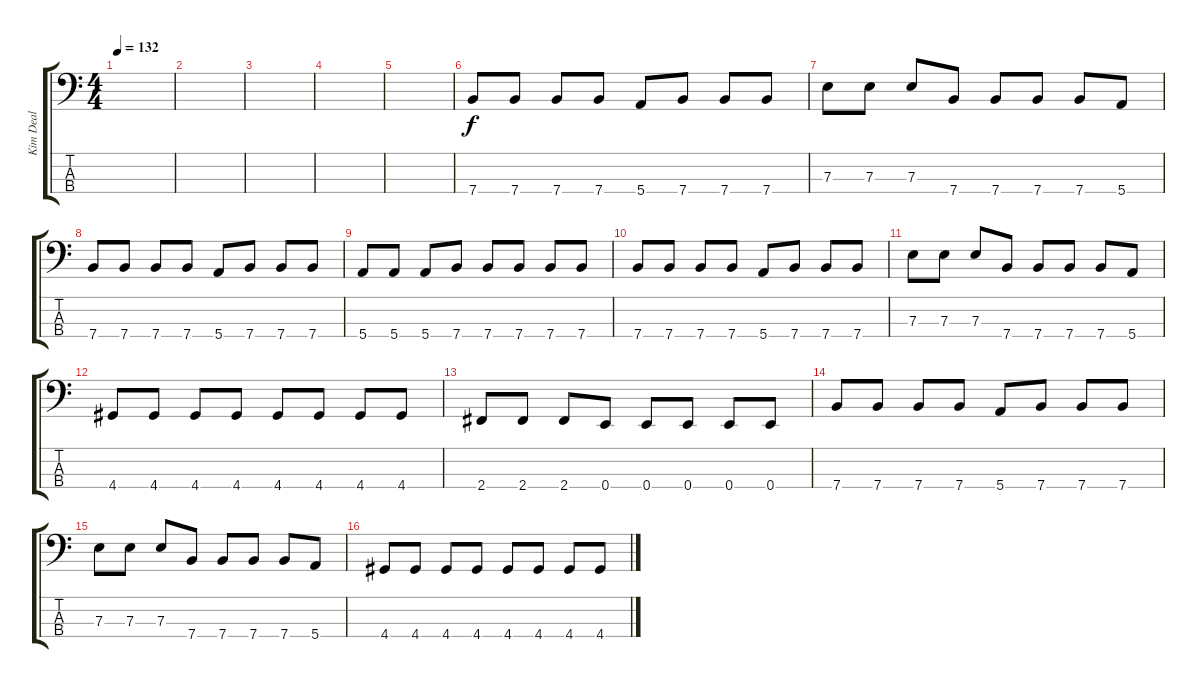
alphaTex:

\track ("Kim Deal" "Kim Deal") {instrument electricbasspick}
\staff {score tabs}
\tuning (G2 D2 A1 E1) {hide}
\ts (4 4)
\tempo 132
\clef f4
\ks c
|
|
|
|
|
7.4.8 7.4.8 7.4.8 7.4.8 5.4.8 7.4.8 7.4.8 7.4.8 |
7.3.8 7.3.8 7.3.8 7.4.8 7.4.8 7.4.8 7.4.8 5.4.8 |
7.4.8 7.4.8 7.4.8 7.4.8 5.4.8 7.4.8 7.4.8 7.4.8 |
5.4.8 5.4.8 5.4.8 7.4.8 7.4.8 7.4.8 7.4.8 7.4.8 |
\section ("" "")
7.4.8 7.4.8 7.4.8 7.4.8 5.4.8 7.4.8 7.4.8 7.4.8 |
7.3.8 7.3.8 7.3.8 7.4.8 7.4.8 7.4.8 7.4.8 5.4.8 |
4.4.8 4.4.8 4.4.8 4.4.8 4.4.8 4.4.8 4.4.8 4.4.8 |
2.4.8 2.4.8 2.4.8 0.4.8 0.4.8 0.4.8 0.4.8 0.4.8 |
7.4.8 7.4.8 7.4.8 7.4.8 5.4.8 7.4.8 7.4.8 7.4.8 |
7.3.8 7.3.8 7.3.8 7.4.8 7.4.8 7.4.8 7.4.8 5.4.8 |
4.4.8 4.4.8 4.4.8 4.4.8 4.4.8 4.4.8 4.4.8 4.4.8
